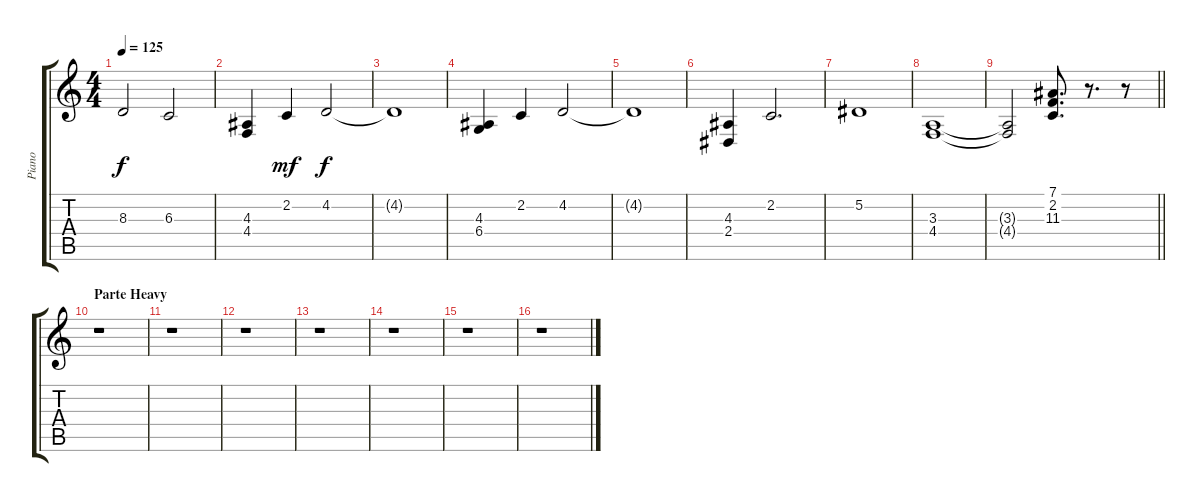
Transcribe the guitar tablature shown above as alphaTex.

\track ("Piano" "Piano") {instrument electricgrandpiano}
\staff {score tabs}
\tuning (Eb4 Bb3 Gb3 Db3 Ab2 Eb2) {hide}
\ts (4 4)
\tempo 125
\clef g2
\ks c
8.3.2{dy f} 6.3.2 |
(4.3 4.4).4 2.2.4{dy mf} 4.2.2{dy f} |
4.2{t}.1 |
(4.3 6.4).4 2.2.4 4.2.2 |
4.2{t}.1 |
(4.3 2.4).4 2.2.2{d} |
5.2.1 |
(3.3 4.4).1 |
\barLineRight lightlight
(3.3{t} 4.4{t}).2 (7.1 2.2 11.3).8{d} r.8{d} r.8 |
\section ("" "Parte Heavy")
r.1 |
r.1 |
r.1 |
r.1 |
r.1 |
r.1 |
r.1
